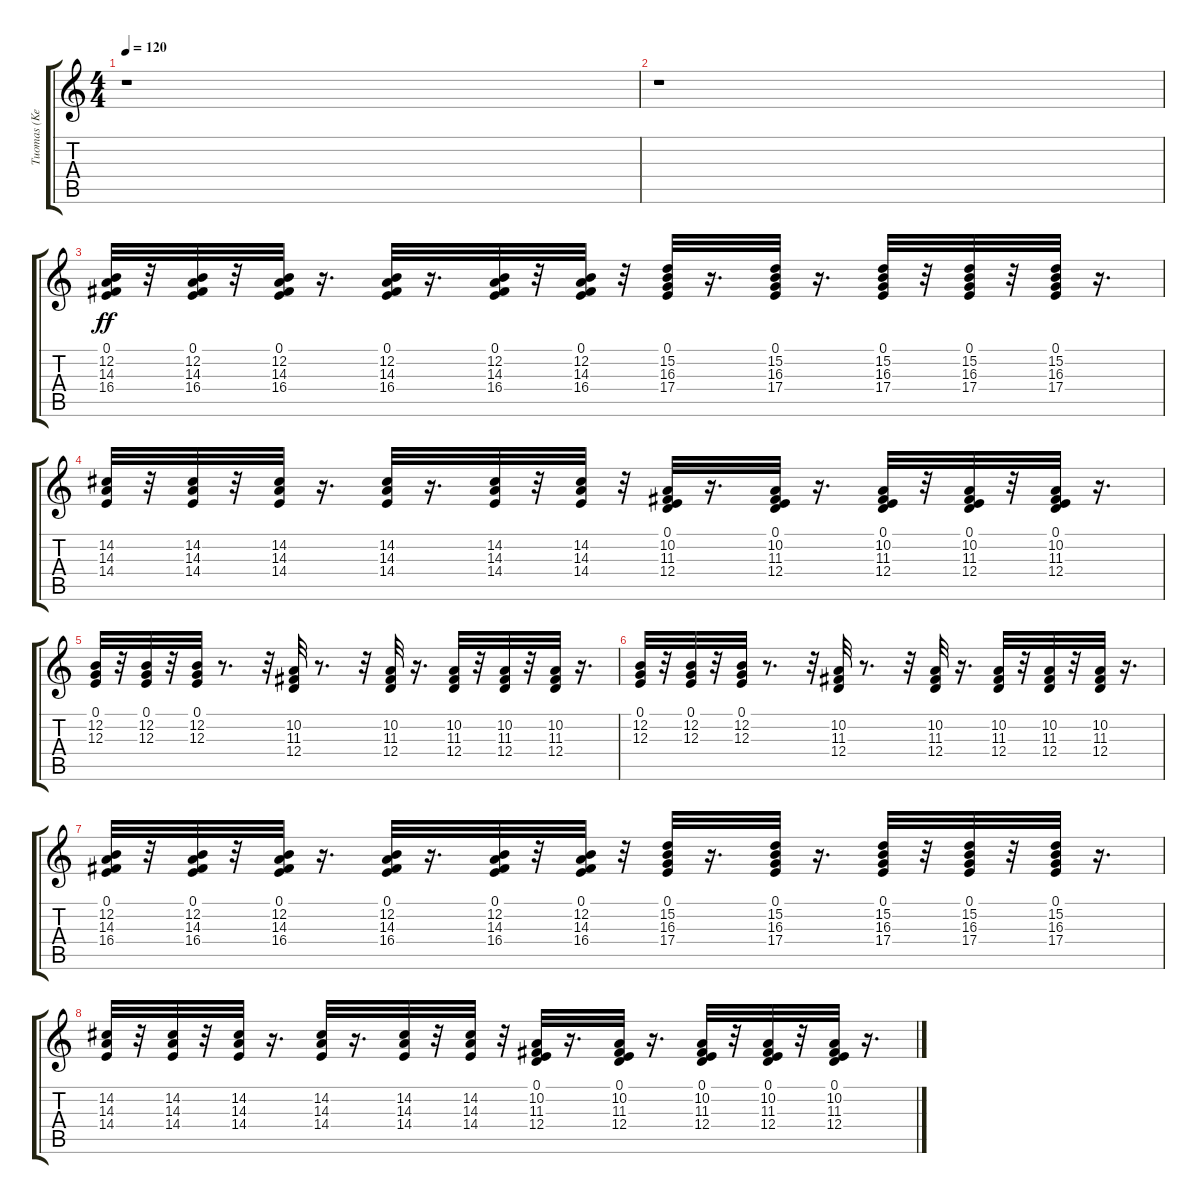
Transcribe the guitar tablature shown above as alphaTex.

\track ("Tuomas (Keyboards)" "Tuomas (Ke") {instrument stringensemble1}
\staff {score tabs}
\tuning (E4 B3 G3 D3 A2 E2) {hide}
\ts (4 4)
\tempo 120
\clef g2
\ks c
r.1{dy ff} |
r.1 |
(0.1 12.2 14.3 16.4).32 r.32 (0.1 12.2 14.3 16.4).32 r.32 (0.1 12.2 14.3 16.4).32 r.16{d} (0.1 12.2 14.3 16.4).32 r.16{d} (0.1 12.2 14.3 16.4).32 r.32 (0.1 12.2 14.3 16.4).32 r.32 (0.1 15.2 16.3 17.4).32 r.16{d} (0.1 15.2 16.3 17.4).32 r.16{d} (0.1 15.2 16.3 17.4).32 r.32 (0.1 15.2 16.3 17.4).32 r.32 (0.1 15.2 16.3 17.4).32 r.16{d} |
(14.2 14.3 14.4).32 r.32 (14.2 14.3 14.4).32 r.32 (14.2 14.3 14.4).32 r.16{d} (14.2 14.3 14.4).32 r.16{d} (14.2 14.3 14.4).32 r.32 (14.2 14.3 14.4).32 r.32 (0.1 10.2 11.3 12.4).32 r.16{d} (0.1 10.2 11.3 12.4).32 r.16{d} (0.1 10.2 11.3 12.4).32 r.32 (0.1 10.2 11.3 12.4).32 r.32 (0.1 10.2 11.3 12.4).32 r.16{d} |
(0.1 12.2 12.3).32 r.32 (0.1 12.2 12.3).32 r.32 (0.1 12.2 12.3).32 r.8{d} r.32 (10.2 11.3 12.4).32 r.8{d} r.32 (10.2 11.3 12.4).32 r.16{d} (10.2 11.3 12.4).32 r.32 (10.2 11.3 12.4).32 r.32 (10.2 11.3 12.4).32 r.16{d} |
(0.1 12.2 12.3).32 r.32 (0.1 12.2 12.3).32 r.32 (0.1 12.2 12.3).32 r.8{d} r.32 (10.2 11.3 12.4).32 r.8{d} r.32 (10.2 11.3 12.4).32 r.16{d} (10.2 11.3 12.4).32 r.32 (10.2 11.3 12.4).32 r.32 (10.2 11.3 12.4).32 r.16{d} |
(0.1 12.2 14.3 16.4).32 r.32 (0.1 12.2 14.3 16.4).32 r.32 (0.1 12.2 14.3 16.4).32 r.16{d} (0.1 12.2 14.3 16.4).32 r.16{d} (0.1 12.2 14.3 16.4).32 r.32 (0.1 12.2 14.3 16.4).32 r.32 (0.1 15.2 16.3 17.4).32 r.16{d} (0.1 15.2 16.3 17.4).32 r.16{d} (0.1 15.2 16.3 17.4).32 r.32 (0.1 15.2 16.3 17.4).32 r.32 (0.1 15.2 16.3 17.4).32 r.16{d} |
(14.2 14.3 14.4).32 r.32 (14.2 14.3 14.4).32 r.32 (14.2 14.3 14.4).32 r.16{d} (14.2 14.3 14.4).32 r.16{d} (14.2 14.3 14.4).32 r.32 (14.2 14.3 14.4).32 r.32 (0.1 10.2 11.3 12.4).32 r.16{d} (0.1 10.2 11.3 12.4).32 r.16{d} (0.1 10.2 11.3 12.4).32 r.32 (0.1 10.2 11.3 12.4).32 r.32 (0.1 10.2 11.3 12.4).32 r.16{d}
